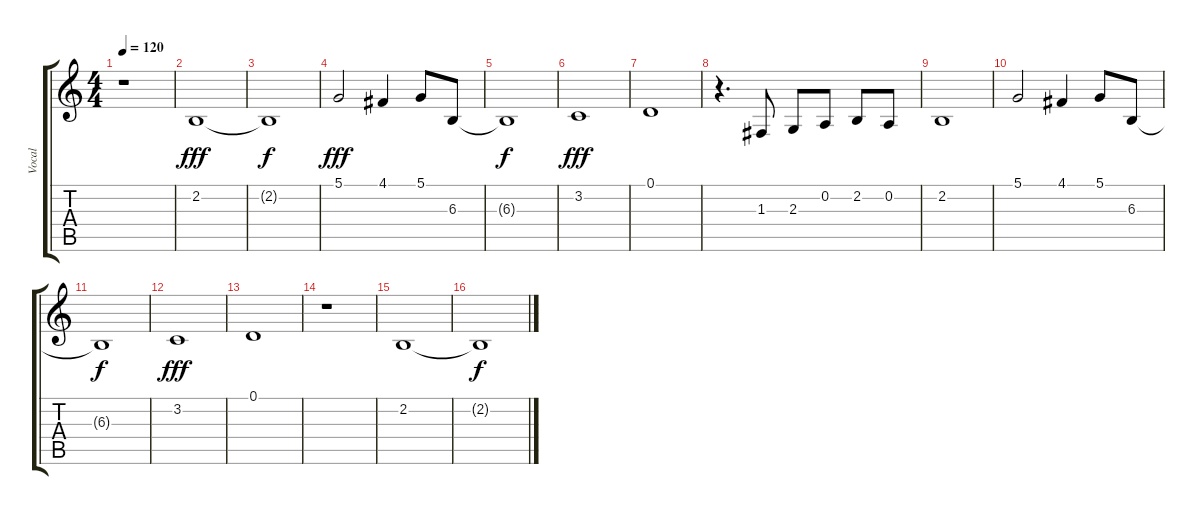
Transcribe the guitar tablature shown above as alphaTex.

\track ("Vocal" "Vocal") {instrument brightacousticpiano}
\staff {score tabs}
\tuning (D4 A3 F3 C3 G2 D2) {hide}
\ts (4 4)
\tempo 120
\clef g2
\ks c
r.1{dy fff} |
2.2.1 |
2.2{t}.1{dy f} |
5.1.2{dy fff} 4.1.4 5.1.8 6.3.8 |
6.3{t}.1{dy f} |
3.2.1{dy fff} |
0.1.1 |
r.4{d} 1.3.8 2.3.8 0.2.8 2.2.8 0.2.8 |
2.2.1 |
5.1.2 4.1.4 5.1.8 6.3.8 |
6.3{t}.1{dy f} |
3.2.1{dy fff} |
0.1.1 |
r.1 |
2.2.1 |
2.2{t}.1{dy f}
